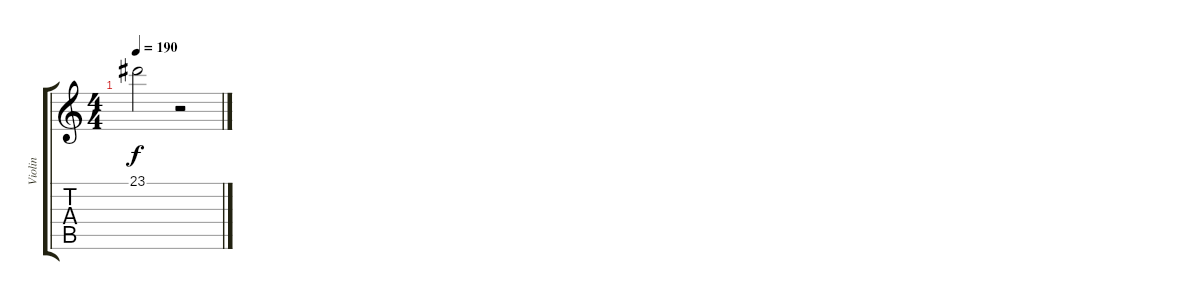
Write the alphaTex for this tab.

\track ("Violin" "Violin") {instrument violin}
\staff {score tabs}
\tuning (E4 B3 G3 D3 A2 E2) {hide}
\ts (4 4)
\tempo 190
\clef g2
\ks c
23.1.2{dy f} r.2
